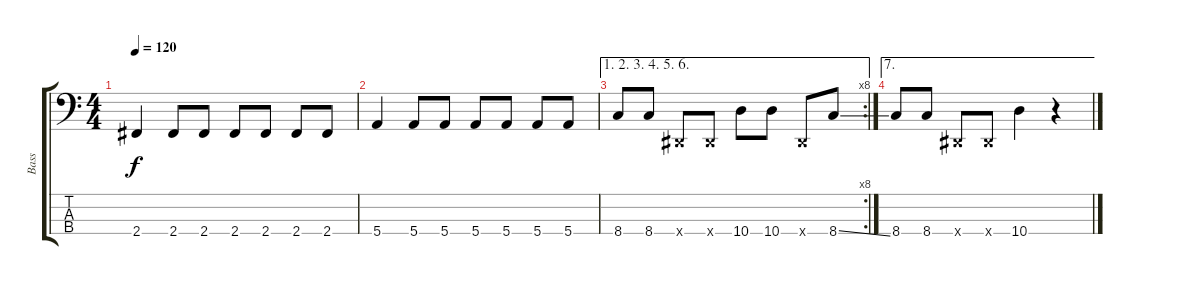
\track ("Bass" "Bass") {instrument electricbassfinger}
\staff {score tabs}
\tuning (G2 D2 A1 E1) {hide}
\ts (4 4)
\tempo 120
\clef f4
\ks c
2.4.4{dy f} 2.4.8 2.4.8 2.4.8 2.4.8 2.4.8 2.4.8 |
5.4.4 5.4.8 5.4.8 5.4.8 5.4.8 5.4.8 5.4.8 |
\ae (1 2 3 4 5 6)
\rc 8
8.4.8 8.4.8 -1.4{x}.8 -1.4{x}.8 10.4.8 10.4.8 -1.4{x}.8 8.4{ss}.8 |
\ae 7
8.4.8 8.4.8 -1.4{x}.8 -1.4{x}.8 10.4.4 r.4
